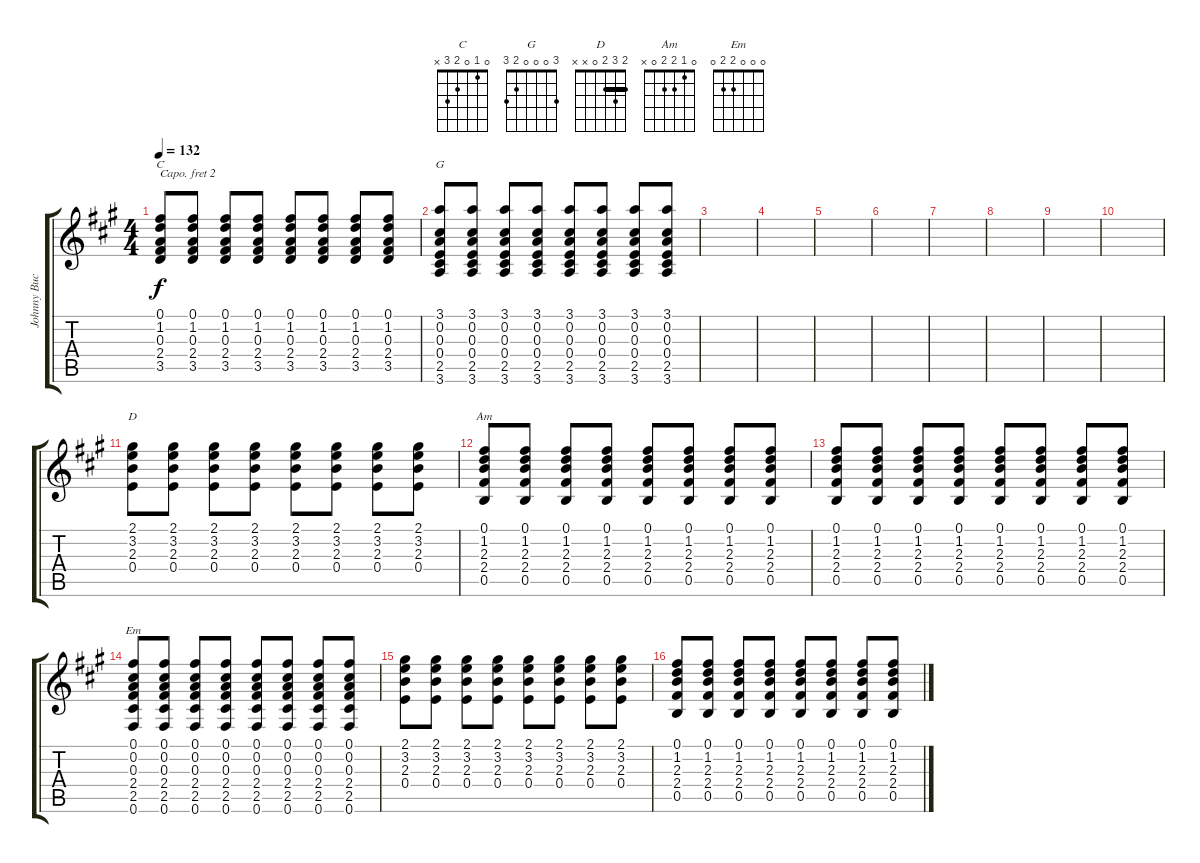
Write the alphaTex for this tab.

\track ("Johnny Buckland-Lead guitar" "Johnny Buc") {instrument overdrivenguitar}
\staff {score tabs}
\capo 2
\tuning (E4 B3 G3 D3 A2 E2) {hide}
\chord ("C" 0 1 0 2 3 x)
\chord ("G" 3 0 0 0 2 3)
\chord ("D" 2 3 2 0 x x) {barre 2}
\chord ("Am" 0 1 2 2 0 x)
\chord ("Em" 0 0 0 2 2 0)
\ts (4 4)
\tempo 132
\clef g2
\ks a
(0.1 1.2 0.3 2.4 3.5).8{ch "C" dy f} (0.1 1.2 0.3 2.4 3.5).8 (0.1 1.2 0.3 2.4 3.5).8 (0.1 1.2 0.3 2.4 3.5).8 (0.1 1.2 0.3 2.4 3.5).8 (0.1 1.2 0.3 2.4 3.5).8 (0.1 1.2 0.3 2.4 3.5).8 (0.1 1.2 0.3 2.4 3.5).8 |
(3.1 0.2 0.3 0.4 2.5 3.6).8{ch "G"} (3.1 0.2 0.3 0.4 2.5 3.6).8 (3.1 0.2 0.3 0.4 2.5 3.6).8 (3.1 0.2 0.3 0.4 2.5 3.6).8 (3.1 0.2 0.3 0.4 2.5 3.6).8 (3.1 0.2 0.3 0.4 2.5 3.6).8 (3.1 0.2 0.3 0.4 2.5 3.6).8 (3.1 0.2 0.3 0.4 2.5 3.6).8 |
|
|
|
|
|
|
|
|
(2.1 3.2 2.3 0.4).8{ch "D"} (2.1 3.2 2.3 0.4).8 (2.1 3.2 2.3 0.4).8 (2.1 3.2 2.3 0.4).8 (2.1 3.2 2.3 0.4).8 (2.1 3.2 2.3 0.4).8 (2.1 3.2 2.3 0.4).8 (2.1 3.2 2.3 0.4).8 |
(0.1 1.2 2.3 2.4 0.5).8{ch "Am"} (0.1 1.2 2.3 2.4 0.5).8 (0.1 1.2 2.3 2.4 0.5).8 (0.1 1.2 2.3 2.4 0.5).8 (0.1 1.2 2.3 2.4 0.5).8 (0.1 1.2 2.3 2.4 0.5).8 (0.1 1.2 2.3 2.4 0.5).8 (0.1 1.2 2.3 2.4 0.5).8 |
(0.1 1.2 2.3 2.4 0.5).8 (0.1 1.2 2.3 2.4 0.5).8 (0.1 1.2 2.3 2.4 0.5).8 (0.1 1.2 2.3 2.4 0.5).8 (0.1 1.2 2.3 2.4 0.5).8 (0.1 1.2 2.3 2.4 0.5).8 (0.1 1.2 2.3 2.4 0.5).8 (0.1 1.2 2.3 2.4 0.5).8 |
(0.1 0.2 0.3 2.4 2.5 0.6).8{ch "Em"} (0.1 0.2 0.3 2.4 2.5 0.6).8 (0.1 0.2 0.3 2.4 2.5 0.6).8 (0.1 0.2 0.3 2.4 2.5 0.6).8 (0.1 0.2 0.3 2.4 2.5 0.6).8 (0.1 0.2 0.3 2.4 2.5 0.6).8 (0.1 0.2 0.3 2.4 2.5 0.6).8 (0.1 0.2 0.3 2.4 2.5 0.6).8 |
(2.1 3.2 2.3 0.4).8 (2.1 3.2 2.3 0.4).8 (2.1 3.2 2.3 0.4).8 (2.1 3.2 2.3 0.4).8 (2.1 3.2 2.3 0.4).8 (2.1 3.2 2.3 0.4).8 (2.1 3.2 2.3 0.4).8 (2.1 3.2 2.3 0.4).8 |
(0.1 1.2 2.3 2.4 0.5).8 (0.1 1.2 2.3 2.4 0.5).8 (0.1 1.2 2.3 2.4 0.5).8 (0.1 1.2 2.3 2.4 0.5).8 (0.1 1.2 2.3 2.4 0.5).8 (0.1 1.2 2.3 2.4 0.5).8 (0.1 1.2 2.3 2.4 0.5).8 (0.1 1.2 2.3 2.4 0.5).8
